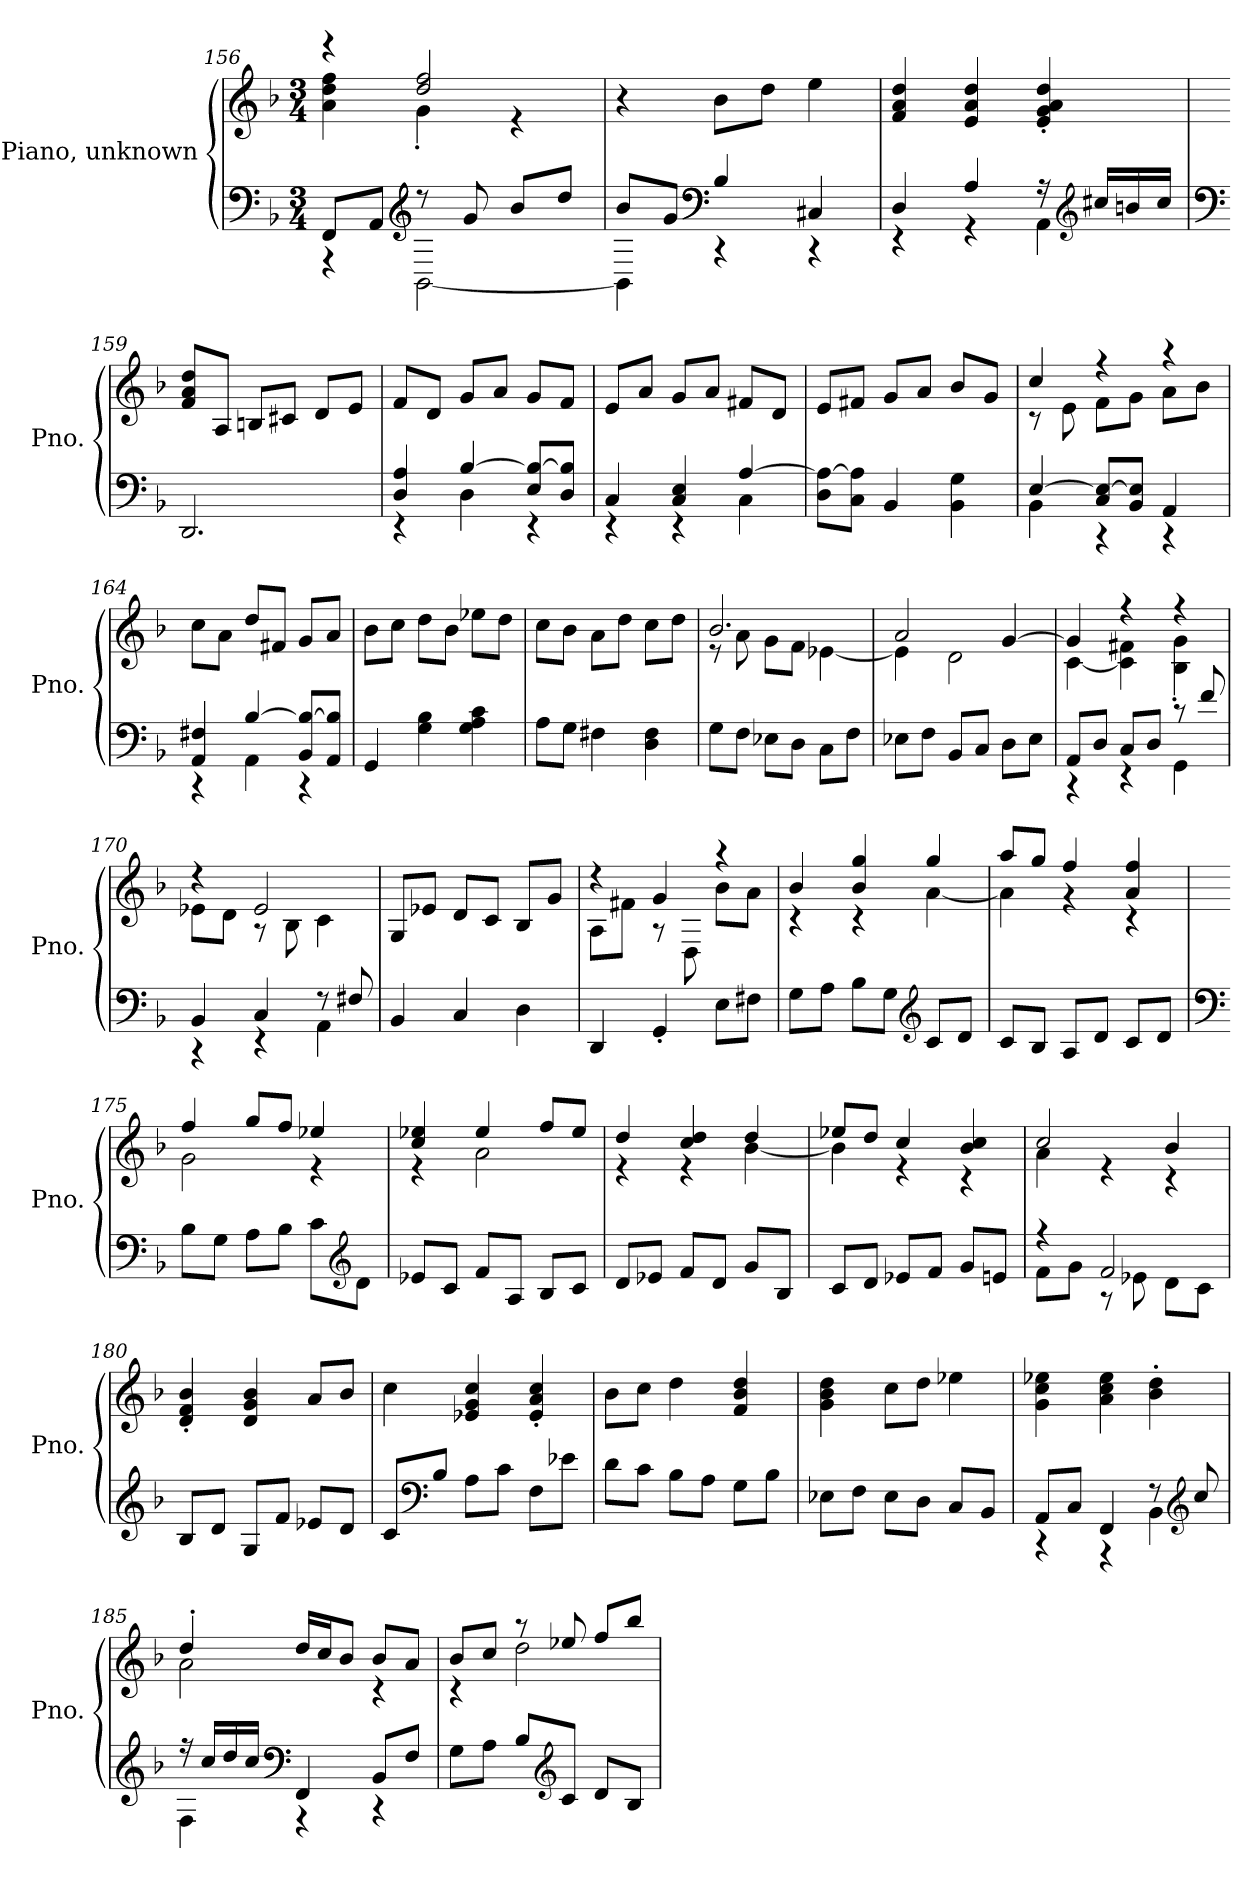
**kern	**kern
*part1	*part1
*staff2	*staff1
*I"Piano, unknown	*
*I'Pno.	*
!!LO:LB:g=z
*clefF4	*clefG2
*k[b-]	*k[b-]
*M3/4	*M3/4
=156	=156
*^	*^
8FF/L	4r	4r	4a\ 4dd\ 4ff\
8AA/J	.	.	.
*clefG2	*	*	*
8r	[2BB-\	2dd/ 2ff/	4g'\
8g/	.	.	.
8b-/L	.	.	4r
8dd/J	.	.	.
*	*	*v	*v
=157	=157	=157
8b-/L	4BB-\]	4r
8g/J	.	.
*clefF4	*	*
4B-/	4r	8b-\L
.	.	8dd\J
4C#X/	4r	4ee\
=158	=158	=158
4D/	4r	4f/ 4a/ 4dd/
4A/	4r	4e/ 4a/ 4dd/
16r	4AA\	4e/' 4g/' 4a/' 4dd/'
*clefG2	*	*
16cc#X/LL	.	.
16bn/	.	.
16cc#/JJ	.	.
*v	*v	*
=159	=159
*clefF4	*
2.DD/	8f/ 8a/ 8dd/L
.	8A/J
.	8Bn/L
.	8c#X/J
.	8d/L
.	8e/J
=160	=160
*^	*
4D/ 4A/	4r	8f/L
.	.	8d/J
[4B-/	4D\	8g/L
.	.	8a/J
8E/ 8B-/_L	4r	8g/L
8D/ 8B-/]J	.	8f/J
!!LO:LB:g=z
=161	=161	=161
4C/	4r	8e/L
.	.	8a/J
4C/ 4E/	4r	8g/L
.	.	8a/J
[4A/	4C\	8f#X/L
.	.	8d/J
*v	*v	*
=162	=162
8D\ 8A\_L	8e/L
8C\ 8A\]J	8f#X/J
4BB-/	8g/L
.	8a/J
4BB-\ 4G\	8b-/L
.	8g/J
=163	=163
*^	*^
[4E/	4BB-\	4cc/	8r
.	.	.	8e\
8C/ 8E/_L	4r	4r	8f\L
8BB-/ 8E/]J	.	.	8g\J
4AA/	4r	4r	8a\L
.	.	.	8b-\J
*	*	*v	*v
=164	=164	=164
4AA/ 4F#X/	4r	8cc\L
.	.	8a\J
[4B-/	4AA\	8dd/L
.	.	8f#X/J
8BB-/ 8B-/_L	4r	8g/L
8AA/ 8B-/]J	.	8a/J
*v	*v	*
=165	=165
4GG/	8b-\L
.	8cc\J
4G\ 4B-\	8dd\L
.	8b-\J
4G\ 4A\ 4c\	8ee-X\L
.	8dd\J
!!LO:LB:g=z
=166	=166
8A\L	8cc\L
8G\J	8b-\J
4F#X\	8a\L
.	8dd\J
4D\ 4F#\	8cc\L
.	8dd\J
=167	=167
*	*^
8G\L	2.b-/	8r
8F\J	.	8a\
8E-X\L	.	8g\L
8D\J	.	8f\J
8C\L	.	[4e-X\
8F\J	.	.
=168	=168	=168
8E-X\L	2a/	4e-\]
8F\J	.	.
8BB-/L	.	2d\
8C/J	.	.
8D\L	[4g/	.
8E-\J	.	.
=169	=169	=169
*^	*	*
8AA/L	4r	4g/]	[4c\
8D/J	.	.	.
8C/L	4r	4r	4c\] 4f#X\
8D/J	.	.	.
8r	4GG\	4r	4B-\' 4g\'
8f/	.	.	.
=170	=170	=170	=170
4BB-/	4r	4r	8e-X\L
.	.	.	8d\J
4C/	4r	2e-/	8r
.	.	.	8B-\
8r	4AA\	.	4c\
8F#X/	.	.	.
*v	*v	*	*
*	*v	*v
!!LO:LB:g=z
=171	=171
4BB-/	8G/L
.	8e-X/J
4C/	8d/L
.	8c/J
4D\	8B-/L
.	8g/J
=172	=172
*	*^
4DD/	4r	8A\L
.	.	8f#X\J
4GG'/	4g/	8r
.	.	8D\
8E\L	4r	8b-\L
8F#X\J	.	8a\J
=173	=173	=173
8G\L	4b-/	4r
8A\J	.	.
8B-\L	4b-/ 4gg/	4r
8G\J	.	.
*clefG2	*	*
8c/L	4gg/	[4a\
8d/J	.	.
=174	=174	=174
8c/L	8aa/L	4a\]
8B-/J	8gg/J	.
8A/L	4ff/	4r
8d/J	.	.
8c/L	4a/ 4ff/	4r
8d/J	.	.
=175	=175	=175
*clefF4	*	*
8B-\L	4ff/	2g\
8G\J	.	.
8A\L	8gg/L	.
8B-\J	8ff/J	.
8c\L	4ee-X/	4r
*clefG2	*	*
8d\J	.	.
!!LO:PB:g=z	!!
=176	=176	=176
8e-X/L	4cc/ 4ee-X/	4r
8c/J	.	.
8f/L	4ee-/	2a\
8A/J	.	.
8B-/L	8ff/L	.
8c/J	8ee-/J	.
=177	=177	=177
8d/L	4dd/	4r
8e-X/J	.	.
8f/L	4cc/ 4dd/	4r
8d/J	.	.
8g/L	4dd/	[4b-\
8B-/J	.	.
=178	=178	=178
8c/L	8ee-X/L	4b-\]
8d/J	8dd/J	.
8e-X/L	4cc/	4r
8f/J	.	.
8g/L	4b-/ 4cc/	4r
8en/J	.	.
=179	=179	=179
*^	*	*
4r	8f\L	2cc/	4a\
.	8g\J	.	.
2f/	8r	.	4r
.	8e-X\	.	.
.	8d\L	4b-/	4r
.	8c\J	.	.
*v	*v	*	*
*	*v	*v
=180	=180
8B-/L	4d/' 4f/' 4b-/'
8d/J	.
8G/L	4d/ 4g/ 4b-/
8f/J	.
8e-X/L	8a/L
8d/J	8b-/J
!!LO:LB:g=z
=181	=181
8c/L	4cc\
*clefF4	*
8B-/J	.
8A\L	4e-X/ 4g/ 4cc/
8c\J	.
8F\L	4e-/' 4a/' 4cc/'
8e-X\J	.
=182	=182
8d\L	8b-\L
8c\J	8cc\J
8B-\L	4dd\
8A\J	.
8G\L	4f/ 4b-/ 4dd/
8B-\J	.
=183	=183
8E-X\L	4g\ 4b-\ 4dd\
8F\J	.
8E-\L	8cc\L
8D\J	8dd\J
8C/L	4ee-X\
8BB-/J	.
=184	=184
*^	*
8AA/L	4r	4g\ 4cc\ 4ee-X\
8C/J	.	.
4FF/	4r	4a\ 4cc\ 4ee-\
8r	4BB-\	4b-\' 4dd\'
*clefG2	*	*
8cc/	.	.
=185	=185	=185
*	*	*^
16r	4F\	4dd'/	2a\
16cc/LL	.	.	.
16dd/	.	.	.
16cc/JJ	.	.	.
*clefF4	*	*	*
4FF/	4r	16dd/LL	.
.	.	16cc/J	.
.	.	8b-/J	.
8BB-/L	4r	8b-/L	4r
8F/J	.	8a/J	.
*v	*v	*	*
!!LO:LB:g=z	!!
=186	=186	=186
8G\L	8b-/L	4r
8A\J	8cc/J	.
8B-/L	8r	2dd\
*clefG2	*	*
8c/J	8ee-X/	.
8d/L	8ff/L	.
8B-/J	8bb-/J	.
*	*v	*v
=	=
*-	*-
